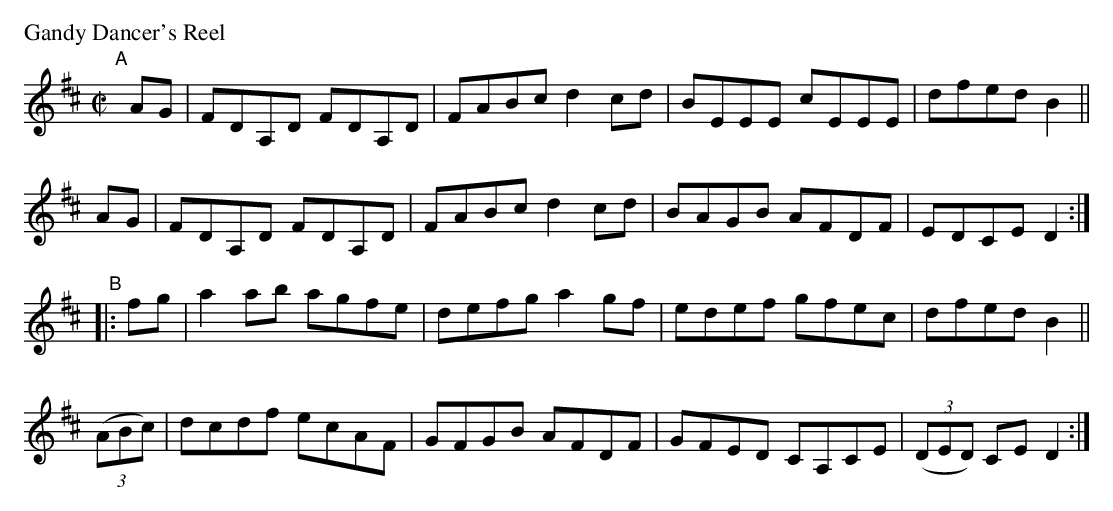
X:1
P: Gandy Dancer's Reel
M: C|
L: 1/8
K: D
"^A"[|]\
AG | FDA,D FDA,D | FABc d2cd | BEEE cEEE | dfed B2 ||
AG | FDA,D FDA,D | FABc d2cd | BAGB AFDF | EDCE D2 :|
"^B"\
|:  fg  | a2ab agfe | defg a2gf | edef gfec | dfed B2 ||
((3ABc) | dcdf ecAF | GFGB AFDF | GFED CA,CE | ((3DED) CE D2 :|
